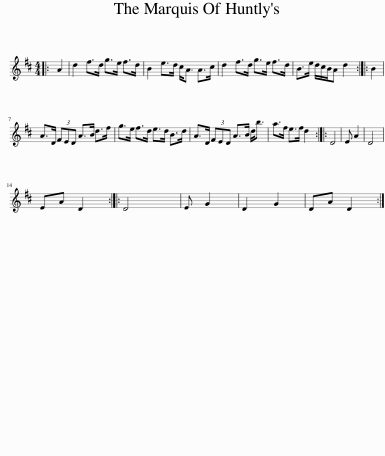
X:1
L:1/8
M:4/4
I:linebreak $
K:D
V:1 treble
V:1
|: A2 | d2 f>d g>e f>d | B2 e>d c<A A>c | d2 f>d g>e f>d | B>e d/c/B/A d2 :: %5
 B2 |$ A>D (3FED A>B d>f | g>e f>d e>d B>d | A>D (3FED A>B d<b | a>f e>f d2 :: %10
 D4 | E A2 | D4 |$ EA D2 :: D4 | %15
 E G2 | D2 G2 | DA D2 :| %18
